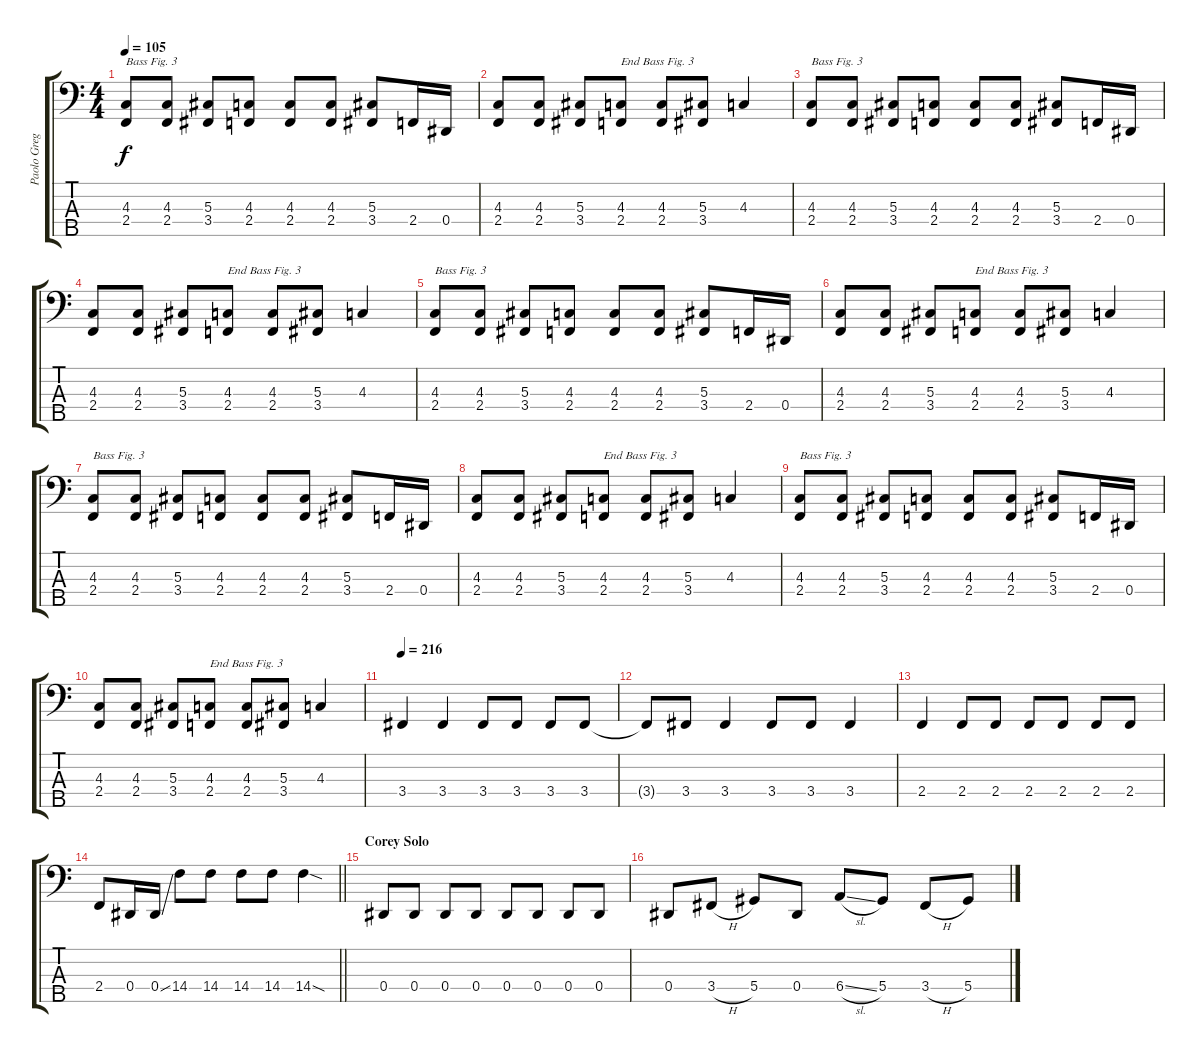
\track ("Paolo Gregoletto (Bass Guitar)" "Paolo Greg") {instrument electricbasspick}
\staff {score tabs}
\tuning (Gb2 Db2 Ab1 Eb1 Bb0) {hide}
\ts (4 4)
\tempo 105
\clef f4
\ks c
(4.3 2.4).8{txt "Bass Fig. 3" dy f} (4.3 2.4).8 (5.3 3.4).8 (4.3 2.4).8 (4.3 2.4).8 (4.3 2.4).8 (5.3 3.4).8 2.4.16 0.4.16 |
(4.3 2.4).8 (4.3 2.4).8 (5.3 3.4).8 (4.3 2.4).8{txt "End Bass Fig. 3"} (4.3 2.4).8 (5.3 3.4).8 4.3.4 |
(4.3 2.4).8{txt "Bass Fig. 3"} (4.3 2.4).8 (5.3 3.4).8 (4.3 2.4).8 (4.3 2.4).8 (4.3 2.4).8 (5.3 3.4).8 2.4.16 0.4.16 |
(4.3 2.4).8 (4.3 2.4).8 (5.3 3.4).8 (4.3 2.4).8{txt "End Bass Fig. 3"} (4.3 2.4).8 (5.3 3.4).8 4.3.4 |
(4.3 2.4).8{txt "Bass Fig. 3"} (4.3 2.4).8 (5.3 3.4).8 (4.3 2.4).8 (4.3 2.4).8 (4.3 2.4).8 (5.3 3.4).8 2.4.16 0.4.16 |
(4.3 2.4).8 (4.3 2.4).8 (5.3 3.4).8 (4.3 2.4).8{txt "End Bass Fig. 3"} (4.3 2.4).8 (5.3 3.4).8 4.3.4 |
(4.3 2.4).8{txt "Bass Fig. 3"} (4.3 2.4).8 (5.3 3.4).8 (4.3 2.4).8 (4.3 2.4).8 (4.3 2.4).8 (5.3 3.4).8 2.4.16 0.4.16 |
(4.3 2.4).8 (4.3 2.4).8 (5.3 3.4).8 (4.3 2.4).8{txt "End Bass Fig. 3"} (4.3 2.4).8 (5.3 3.4).8 4.3.4 |
(4.3 2.4).8{txt "Bass Fig. 3"} (4.3 2.4).8 (5.3 3.4).8 (4.3 2.4).8 (4.3 2.4).8 (4.3 2.4).8 (5.3 3.4).8 2.4.16 0.4.16 |
(4.3 2.4).8 (4.3 2.4).8 (5.3 3.4).8 (4.3 2.4).8{txt "End Bass Fig. 3"} (4.3 2.4).8 (5.3 3.4).8 4.3.4 |
\tempo 216
3.4.4 3.4.4 3.4.8 3.4.8 3.4.8 3.4.8 |
3.4{t}.8 3.4.8 3.4.4 3.4.8 3.4.8 3.4.4 |
2.4.4 2.4.8 2.4.8 2.4.8 2.4.8 2.4.8 2.4.8 |
\barLineRight lightlight
2.4.8 0.4.16 0.4{ss}.16 14.4.8 14.4.8 14.4.8 14.4.8 14.4{sod}.4 |
\section ("" "Corey Solo")
0.4.8 0.4.8 0.4.8 0.4.8 0.4.8 0.4.8 0.4.8 0.4.8 |
0.4.8 3.4{h}.8 5.4.8 0.4.8 6.4{sl}.8 5.4.8 3.4{h}.8 5.4.8
